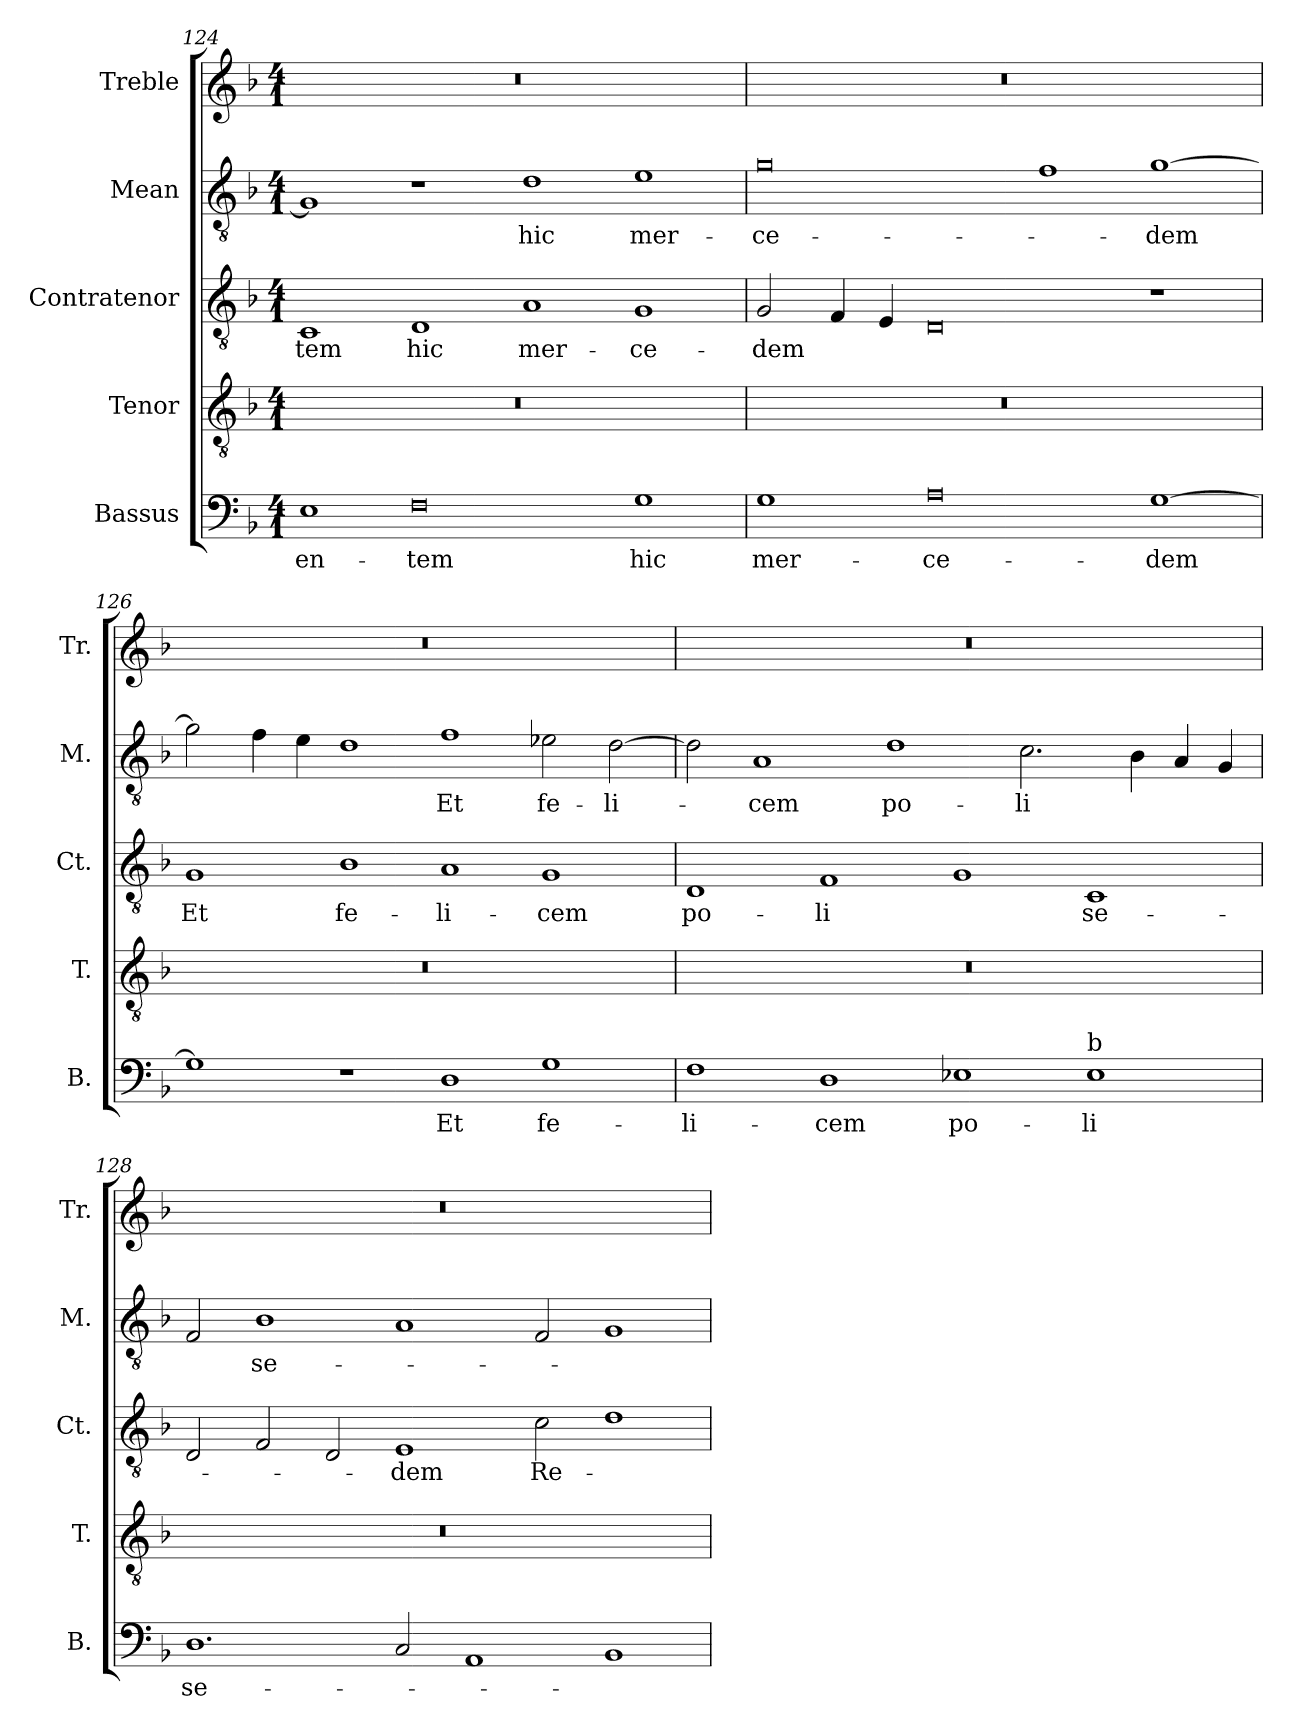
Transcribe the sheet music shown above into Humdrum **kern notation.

**kern	**text	**kern	**kern	**text	**kern	**text	**kern
*part5	*part5	*part4	*part3	*part3	*part2	*part2	*part1
*staff5	*staff5	*staff4	*staff3	*staff3	*staff2	*staff2	*staff1
*I"Bassus	*	*I"Tenor	*I"Contratenor	*	*I"Mean	*	*I"Treble
*I'B.	*	*I'T.	*I'Ct.	*	*I'M.	*	*I'Tr.
*clefF4	*	*clefGv2	*clefGv2	*	*clefGv2	*	*clefG2
*	*	*ITrd7c12	*ITrd7c12	*	*ITrd7c12	*	*
*k[b-]	*	*k[b-]	*k[b-]	*	*k[b-]	*	*k[b-]
*F:	*	*F:	*F:	*	*F:	*	*F:
*M4/1	*	*M4/1	*M4/1	*	*M4/1	*	*M4/1
=124	=124	=124	=124	=124	=124	=124	=124
!	!LO:LY:b:color=#000000	!LO:N:vis=1	!	!	!	!	!
!	!	!	!	!LO:LY:b:color=#000000	!	!	!LO:N:vis=1
1Ei	-en-	00r	1CCi	-tem	1GGi]	.	00r
!	!LO:LY:b:color=#000000	!	!	!	!	!	!
!	!	!	!	!LO:LY:b:color=#000000	!	!	!
0Fi	-tem	.	1DDi	hic	1r	.	.
!	!	!	!	!LO:LY:b:color=#000000	!	!	!
!	!	!	!	!	!	!LO:LY:b:color=#000000	!
.	.	.	1AAi	mer-	1Di	hic	.
!	!LO:LY:b:color=#000000	!	!	!	!	!	!
!	!	!	!	!LO:LY:b:color=#000000	!	!	!
!	!	!	!	!	!	!LO:LY:b:color=#000000	!
1Gi	hic	.	1GGi	-ce-	1Ei	mer-	.
=125`	=125`	=125`	=125`	=125`	=125`	=125`	=125`
!	!LO:LY:b:color=#000000	!LO:N:vis=1	!	!	!	!	!
!	!	!	!	!LO:LY:b:color=#000000	!	!	!
!	!	!	!	!	!	!LO:LY:b:color=#000000	!LO:N:vis=1
1Gi	mer-	00r	2GGi/	-dem	0Gi	-ce-	00r
.	.	.	4FFi/	.	.	.	.
.	.	.	4EEi/	.	.	.	.
!	!LO:LY:b:color=#000000	!	!	!	!	!	!
0Ai	-ce-	.	0DDi	.	.	.	.
.	.	.	.	.	1Fi	.	.
!	!LO:LY:b:color=#000000	!	!	!	!	!	!
!	!	!	!	!	!	!LO:LY:b:color=#000000	!
[>1Gi	-dem	.	1r	.	[>1Gi	-dem	.
!!LO:PB:g=z
=126`	=126`	=126`	=126`	=126`	=126`	=126`	=126`
!	!	!LO:N:vis=1	!	!	!	!	!
!	!	!	!	!LO:LY:b:color=#000000	!	!	!LO:N:vis=1
1Gi]	.	00r	1GGi	Et	2Gi\]	.	00r
.	.	.	.	.	4Fi\	.	.
.	.	.	.	.	4Ei\	.	.
!	!	!	!	!LO:LY:b:color=#000000	!	!	!
1r	.	.	1BB-i	fe-	1Di	.	.
!	!LO:LY:b:color=#000000	!	!	!	!	!	!
!	!	!	!	!LO:LY:b:color=#000000	!	!	!
!	!	!	!	!	!	!LO:LY:b:color=#000000	!
1Di	Et	.	1AAi	-li-	1Fi	Et	.
!	!LO:LY:b:color=#000000	!	!	!	!	!	!
!	!	!	!	!LO:LY:b:color=#000000	!	!	!
!	!	!	!	!	!	!LO:LY:b:color=#000000	!
1Gi	fe-	.	1GGi	-cem	2E-Xi\	fe-	.
!	!	!	!	!	!	!LO:LY:b:color=#000000	!
.	.	.	.	.	[>2Di\	-li-	.
=127`	=127`	=127`	=127`	=127`	=127`	=127`	=127`
!	!LO:LY:b:color=#000000	!LO:N:vis=1	!	!	!	!	!
!	!	!	!	!LO:LY:b:color=#000000	!	!	!LO:N:vis=1
1Fi	-li-	00r	1DDi	po-	2Di\]	.	00r
!	!	!	!	!	!	!LO:LY:b:color=#000000	!
.	.	.	.	.	1AAi	-cem	.
!	!LO:LY:b:color=#000000	!	!	!	!	!	!
!	!	!	!	!LO:LY:b:color=#000000	!	!	!
1Di	-cem	.	1FFi	-li	.	.	.
!	!	!	!	!	!	!LO:LY:b:color=#000000	!
.	.	.	.	.	1Di	po-	.
!	!LO:LY:b:color=#000000	!	!	!	!	!	!
1E-Xi	po-	.	1GGi	.	.	.	.
!	!	!	!	!	!	!LO:LY:b:color=#000000	!
.	.	.	.	.	2.Ci\	-li	.
!	!LO:LY:b:color=#000000	!	!	!	!	!	!
!LO:TX:a:t=b	!	!	!	!	!	!	!
!	!	!	!	!LO:LY:b:color=#000000	!	!	!
1E-i	-li	.	1CCi	se-	.	.	.
.	.	.	.	.	4BB-i\	.	.
.	.	.	.	.	4AAi/	.	.
.	.	.	.	.	4GGi/	.	.
=128`	=128`	=128`	=128`	=128`	=128`	=128`	=128`
!	!LO:LY:b:color=#000000	!LO:N:vis=1	!	!	!	!	!LO:N:vis=1
1.Di	se-	00r	2DDi/	.	2FFi/	.	00r
!	!	!	!	!	!	!LO:LY:b:color=#000000	!
.	.	.	2FFi/	.	1BB-i	se-	.
.	.	.	2DDi/	.	.	.	.
!	!	!	!	!LO:LY:b:color=#000000	!	!	!
2Ci/	.	.	1EEi	-dem	1AAi	.	.
1AAi	.	.	.	.	.	.	.
!	!	!	!	!LO:LY:b:color=#000000	!	!	!
.	.	.	2Ci\	Re-	2FFi/	.	.
1BB-i	.	.	1Di	.	1GGi	.	.
=`	=`	=`	=`	=`	=`	=`	=`
*-	*-	*-	*-	*-	*-	*-	*-
